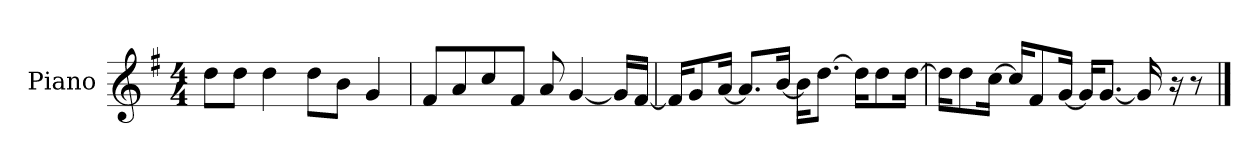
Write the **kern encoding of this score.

**kern
*part1
*staff1
*I"Piano
*I'P-no
*clefG2
*k[f#]
*M4/4
*MM90
=1
8dd\L
8dd\J
4dd\
8dd\L
8b\J
4g/
=2
8f#/L
8a/
8cc/
8f#/J
8a/
[4g/
16g/LL]
[16f#/JJ
=3
16f#/KL]
8g/
[16a/Jk
8.a/L]
[16b/Jk
16b\KL]
[8.dd\J
16dd\KL]
8dd\
[16dd\Jk
=4
16dd\KL]
8dd\
[16cc\Jk
16cc/KL]
8f#/
[16g/Jk
16g/KL]
[8.g/J
16g/]
16r
8r
==
*-
